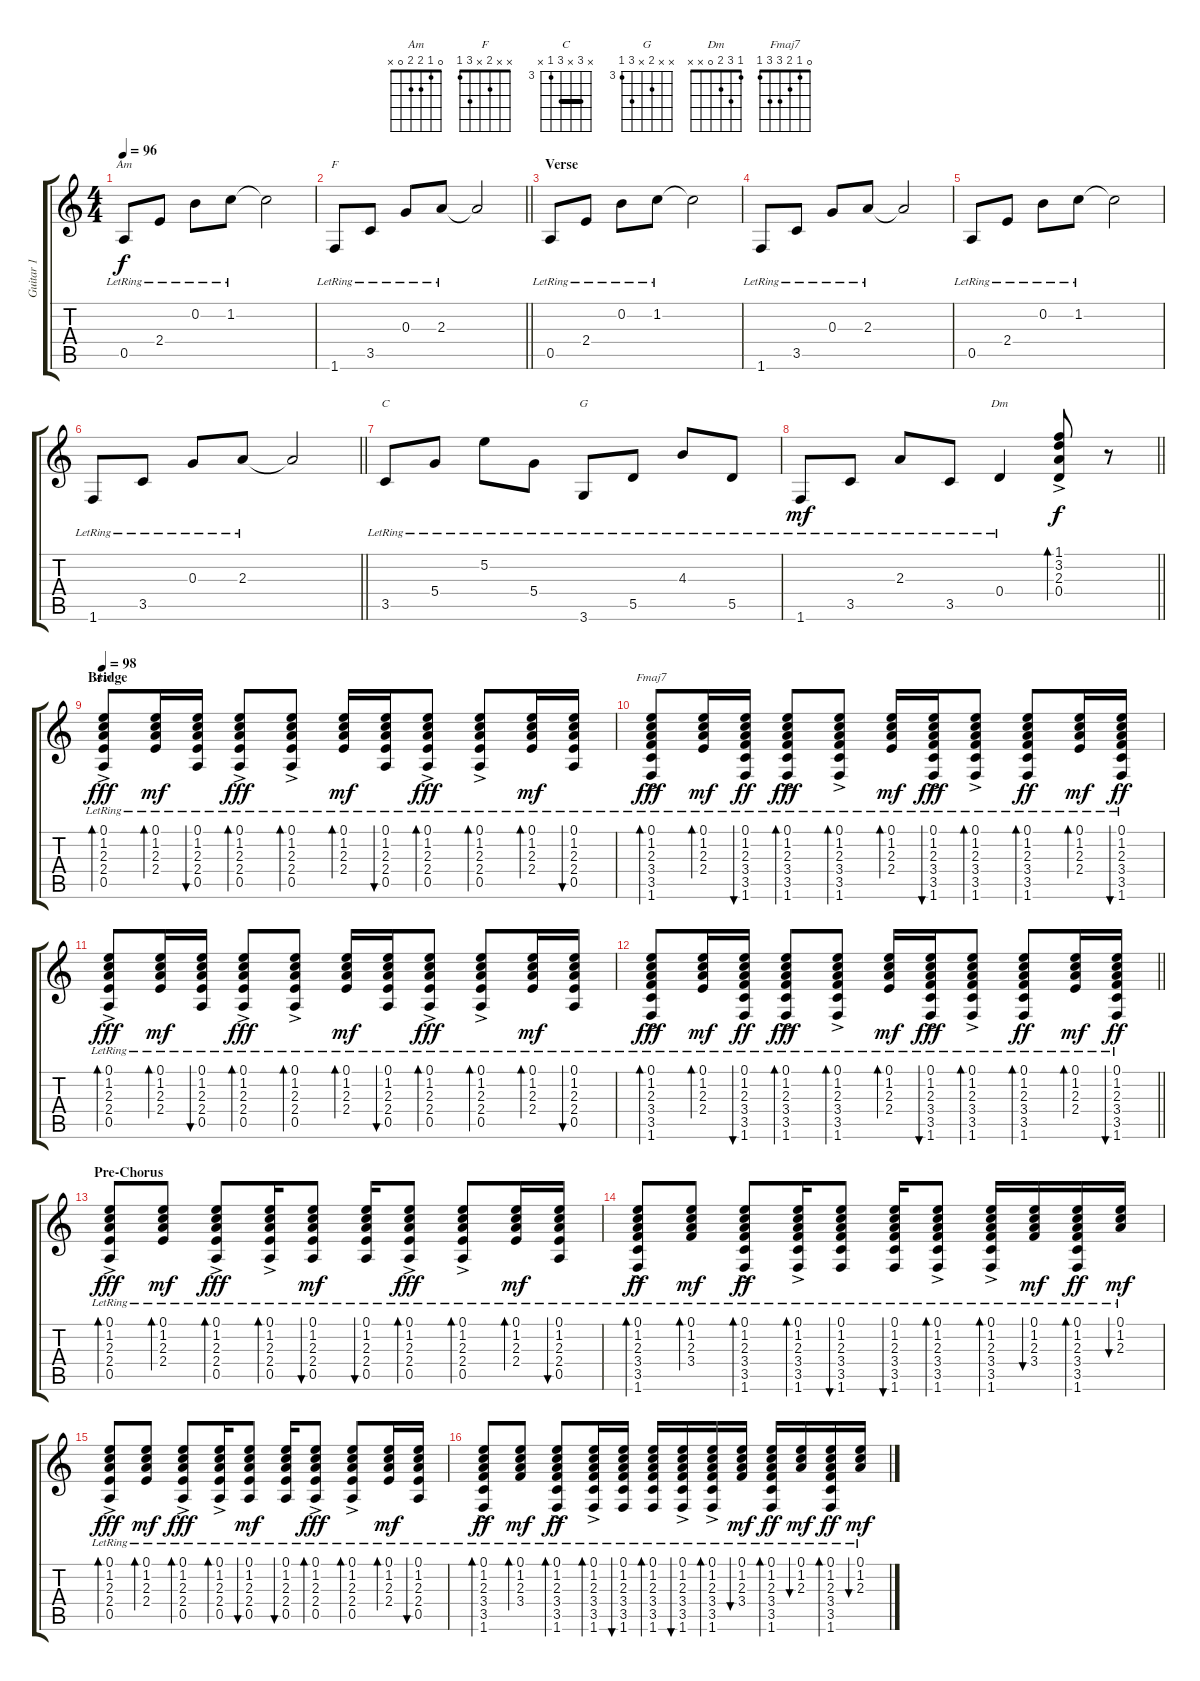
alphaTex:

\track ("Guitar 1" "Guitar 1") {instrument electricguitarclean}
\staff {score tabs}
\tuning (E4 B3 G3 D3 A2 E2) {hide}
\chord ("Am" x 1 x 2 0 x)
\chord ("F" x x 2 x 3 1)
\chord ("C" x 5 x 5 3 x) {firstfret 3 barre 5}
\chord ("G" x x 4 x 5 3) {firstfret 3}
\chord ("Dm" 1 3 2 0 x x)
\chord ("Am" 0 1 2 2 0 x)
\chord ("Fmaj7" 0 1 2 3 3 1)
\ts (4 4)
\tempo 96
\clef g2
\ks c
0.5{lr}.8{ch "Am" dy f} 2.4{lr}.8 0.2{lr}.8 1.2{lr}.8 1.2{t}.2 |
\barLineRight lightlight
1.6{lr}.8{ch "F"} 3.5{lr}.8 0.3{lr}.8 2.3{lr}.8 2.3{t}.2 |
\section ("" "Verse")
0.5{lr}.8 2.4{lr}.8 0.2{lr}.8 1.2{lr}.8 1.2{t}.2 |
1.6{lr}.8 3.5{lr}.8 0.3{lr}.8 2.3{lr}.8 2.3{t}.2 |
0.5{lr}.8 2.4{lr}.8 0.2{lr}.8 1.2{lr}.8 1.2{t}.2 |
\barLineRight lightlight
1.6{lr}.8 3.5{lr}.8 0.3{lr}.8 2.3{lr}.8 2.3{t}.2 |
3.5{lr}.8{ch "C"} 5.4{lr}.8 5.2{lr}.8 5.4{lr}.8 3.6{lr}.8{ch "G"} 5.5{lr}.8 4.3{lr}.8 5.5{lr}.8 |
\barLineRight lightlight
1.6{lr}.8{dy mf} 3.5{lr}.8 2.3{lr}.8 3.5{lr}.8 0.4{lr}.4{ch "Dm"} (1.1{ac} 3.2{ac} 2.3{ac} 0.4{ac}).8{bd 30 dy f} r.8 |
\section ("" "Bridge")
\tempo 98
(0.1{ac lr} 1.2{ac lr} 2.3{ac lr} 2.4{ac lr} 0.5{ac lr}).8{bd 30 ch "Am" dy fff volume 8} (0.1{lr} 1.2{lr} 2.3{lr} 2.4).16{bd 30 dy mf} (0.1{lr} 1.2{lr} 2.3{lr} 2.4{lr} 0.5{lr}).16{bu 30} (0.1{ac lr} 1.2{ac lr} 2.3{ac lr} 2.4{ac lr} 0.5{ac lr}).8{bd 30 dy fff} (0.1{ac lr} 1.2{ac lr} 2.3{ac lr} 2.4{ac lr} 0.5{ac lr}).8{bd 30} (0.1{lr} 1.2{lr} 2.3{lr} 2.4).16{bd 30 dy mf} (0.1{lr} 1.2{lr} 2.3{lr} 2.4{lr} 0.5{lr}).16{bu 30} (0.1{ac lr} 1.2{ac lr} 2.3{ac lr} 2.4{ac lr} 0.5{ac lr}).8{bd 30 dy fff} (0.1{ac lr} 1.2{ac lr} 2.3{ac lr} 2.4{ac lr} 0.5{ac lr}).8{bd 30} (0.1{lr} 1.2{lr} 2.3{lr} 2.4).16{bd 30 dy mf} (0.1{lr} 1.2{lr} 2.3{lr} 2.4{lr} 0.5{lr}).16{bu 30} |
(0.1{ac lr} 1.2{ac lr} 2.3{ac lr} 3.4{ac lr} 3.5{ac lr} 1.6{ac}).8{bd 30 ch "Fmaj7" dy fff} (0.1{lr} 1.2{lr} 2.3{lr} 2.4).16{bd 30 dy mf} (0.1{lr} 1.2{lr} 2.3{lr} 3.4{lr} 3.5{lr} 1.6).16{bu 30 dy ff} (0.1{ac lr} 1.2{ac lr} 2.3{ac lr} 3.4{ac lr} 3.5{ac lr} 1.6{ac}).8{bd 30 dy fff} (0.1{ac lr} 1.2{ac lr} 2.3{ac lr} 3.4{ac lr} 3.5{ac lr} 1.6{ac}).8{bd 30} (0.1{lr} 1.2{lr} 2.3{lr} 2.4).16{bd 30 dy mf} (0.1{ac lr} 1.2{ac lr} 2.3{ac lr} 3.4{ac lr} 3.5{ac lr} 1.6{ac}).16{bu 30 dy fff} (0.1{ac lr} 1.2{ac lr} 2.3{ac lr} 3.4{ac lr} 3.5{ac lr} 1.6{ac}).8{bd 30} (0.1{lr} 1.2{lr} 2.3{lr} 3.4{lr} 3.5{lr} 1.6).8{bd 30 dy ff} (0.1{lr} 1.2{lr} 2.3{lr} 2.4).16{bd 30 dy mf} (0.1{lr} 1.2{lr} 2.3{lr} 3.4{lr} 3.5{lr} 1.6).16{bu 30 dy ff} |
(0.1{ac lr} 1.2{ac lr} 2.3{ac lr} 2.4{ac lr} 0.5{ac lr}).8{bd 30 dy fff} (0.1{lr} 1.2{lr} 2.3{lr} 2.4).16{bd 30 dy mf} (0.1{lr} 1.2{lr} 2.3{lr} 2.4{lr} 0.5{lr}).16{bu 30} (0.1{ac lr} 1.2{ac lr} 2.3{ac lr} 2.4{ac lr} 0.5{ac lr}).8{bd 30 dy fff} (0.1{ac lr} 1.2{ac lr} 2.3{ac lr} 2.4{ac lr} 0.5{ac lr}).8{bd 30} (0.1{lr} 1.2{lr} 2.3{lr} 2.4).16{bd 30 dy mf} (0.1{lr} 1.2{lr} 2.3{lr} 2.4{lr} 0.5{lr}).16{bu 30} (0.1{ac lr} 1.2{ac lr} 2.3{ac lr} 2.4{ac lr} 0.5{ac lr}).8{bd 30 dy fff} (0.1{ac lr} 1.2{ac lr} 2.3{ac lr} 2.4{ac lr} 0.5{ac lr}).8{bd 30} (0.1{lr} 1.2{lr} 2.3{lr} 2.4).16{bd 30 dy mf} (0.1{lr} 1.2{lr} 2.3{lr} 2.4{lr} 0.5{lr}).16{bu 30} |
\barLineRight lightlight
(0.1{ac lr} 1.2{ac lr} 2.3{ac lr} 3.4{ac lr} 3.5{ac lr} 1.6{ac}).8{bd 30 dy fff} (0.1{lr} 1.2{lr} 2.3{lr} 2.4).16{bd 30 dy mf} (0.1{lr} 1.2{lr} 2.3{lr} 3.4{lr} 3.5{lr} 1.6).16{bu 30 dy ff} (0.1{ac lr} 1.2{ac lr} 2.3{ac lr} 3.4{ac lr} 3.5{ac lr} 1.6{ac}).8{bd 30 dy fff} (0.1{ac lr} 1.2{ac lr} 2.3{ac lr} 3.4{ac lr} 3.5{ac lr} 1.6{ac}).8{bd 30} (0.1{lr} 1.2{lr} 2.3{lr} 2.4).16{bd 30 dy mf} (0.1{ac lr} 1.2{ac lr} 2.3{ac lr} 3.4{ac lr} 3.5{ac lr} 1.6{ac}).16{bu 30 dy fff} (0.1{ac lr} 1.2{ac lr} 2.3{ac lr} 3.4{ac lr} 3.5{ac lr} 1.6{ac}).8{bd 30} (0.1{lr} 1.2{lr} 2.3{lr} 3.4{lr} 3.5{lr} 1.6).8{bd 30 dy ff} (0.1{lr} 1.2{lr} 2.3{lr} 2.4).16{bd 30 dy mf} (0.1{lr} 1.2{lr} 2.3{lr} 3.4{lr} 3.5{lr} 1.6).16{bu 30 dy ff} |
\section ("" "Pre-Chorus")
(0.1{ac lr} 1.2{ac lr} 2.3{ac lr} 2.4{ac lr} 0.5{ac lr}).8{bd 30 dy fff} (0.1{lr} 1.2{lr} 2.3{lr} 2.4).8{bd 30 dy mf} (0.1{ac lr} 1.2{ac lr} 2.3{ac lr} 2.4{ac lr} 0.5{ac lr}).8{bd 30 dy fff} (0.1{ac lr} 1.2{ac lr} 2.3{ac lr} 2.4{ac lr} 0.5{ac lr}).16{bd 30} (0.1{lr} 1.2{lr} 2.3{lr} 2.4 0.5).8{bu 30 dy mf} (0.1{lr} 1.2{lr} 2.3{lr} 2.4{lr} 0.5{lr}).16{bu 30} (0.1{ac lr} 1.2{ac lr} 2.3{ac lr} 2.4{ac lr} 0.5{ac lr}).8{bd 30 dy fff} (0.1{ac lr} 1.2{ac lr} 2.3{ac lr} 2.4{ac lr} 0.5{ac lr}).8{bd 30} (0.1{lr} 1.2{lr} 2.3{lr} 2.4).16{bd 30 dy mf} (0.1{lr} 1.2{lr} 2.3{lr} 2.4{lr} 0.5{lr}).16{bu 30} |
(0.1{ac lr} 1.2{ac lr} 2.3{ac lr} 3.4{ac lr} 3.5{ac lr} 1.6).8{bd 30 dy ff} (0.1{lr} 1.2{lr} 2.3{lr} 3.4).8{bd 30 dy mf} (0.1{ac lr} 1.2{ac lr} 2.3{ac lr} 3.4{ac lr} 3.5{ac lr} 1.6).8{bd 30 dy ff} (0.1{ac lr} 1.2{ac lr} 2.3{ac lr} 3.4{ac lr} 3.5{ac lr} 1.6).16{bd 30} (0.1{lr} 1.2{lr} 2.3{lr} 3.4 3.5 1.6).8{bu 30} (0.1{lr} 1.2{lr} 2.3{lr} 3.4{lr} 3.5{lr} 1.6).16{bu 30} (0.1{ac lr} 1.2{ac lr} 2.3{ac lr} 3.4{ac lr} 3.5{ac lr} 1.6).8{bd 30} (0.1{ac lr} 1.2{ac lr} 2.3{ac lr} 3.4{ac lr} 3.5{ac lr} 1.6).16{bd 30} (0.1{lr} 1.2{lr} 2.3{lr} 3.4{lr}).16{bu 30 dy mf} (0.1{lr} 1.2{lr} 2.3{lr} 3.4{lr} 3.5{lr} 1.6{lr}).16{bd 30 dy ff} (0.1{lr} 1.2{lr} 2.3{lr}).16{bu 30 dy mf} |
(0.1{ac lr} 1.2{ac lr} 2.3{ac lr} 2.4{ac lr} 0.5{ac lr}).8{bd 30 dy fff} (0.1{lr} 1.2{lr} 2.3{lr} 2.4).8{bd 30 dy mf} (0.1{ac lr} 1.2{ac lr} 2.3{ac lr} 2.4{ac lr} 0.5{ac lr}).8{bd 30 dy fff} (0.1{ac lr} 1.2{ac lr} 2.3{ac lr} 2.4{ac lr} 0.5{ac lr}).16{bd 30} (0.1{lr} 1.2{lr} 2.3{lr} 2.4 0.5).8{bu 30 dy mf} (0.1{lr} 1.2{lr} 2.3{lr} 2.4{lr} 0.5{lr}).16{bu 30} (0.1{ac lr} 1.2{ac lr} 2.3{ac lr} 2.4{ac lr} 0.5{ac lr}).8{bd 30 dy fff} (0.1{ac lr} 1.2{ac lr} 2.3{ac lr} 2.4{ac lr} 0.5{ac lr}).8{bd 30} (0.1{lr} 1.2{lr} 2.3{lr} 2.4).16{bd 30 dy mf} (0.1{lr} 1.2{lr} 2.3{lr} 2.4{lr} 0.5{lr}).16{bu 30} |
(0.1{ac lr} 1.2{ac lr} 2.3{ac lr} 3.4{ac lr} 3.5{ac lr} 1.6).8{bd 30 dy ff} (0.1{lr} 1.2{lr} 2.3{lr} 3.4).8{bd 30 dy mf} (0.1{ac lr} 1.2{ac lr} 2.3{ac lr} 3.4{ac lr} 3.5{ac lr} 1.6).8{bd 30 dy ff} (0.1{ac lr} 1.2{ac lr} 2.3{ac lr} 3.4{ac lr} 3.5{ac lr} 1.6).16{bd 60} (0.1{lr} 1.2{lr} 2.3{lr} 3.4 3.5 1.6).16{bu 30} (0.1{lr} 1.2{lr} 2.3{lr} 3.4{lr} 3.5{lr} 1.6).16{bd 60} (0.1{ac lr} 1.2{ac lr} 2.3{ac lr} 3.4{ac lr} 3.5{ac lr} 1.6).16{bu 60} (0.1{ac lr} 1.2{ac lr} 2.3{ac lr} 3.4{ac lr} 3.5{ac lr} 1.6).16{bd 30} (0.1{lr} 1.2{lr} 2.3{lr} 3.4{lr}).16{bu 30 dy mf} (0.1{lr} 1.2{lr} 2.3{lr} 3.4{lr} 3.5{lr} 1.6{lr}).16{bd 30 dy ff} (0.1{lr} 1.2{lr} 2.3{lr}).16{bu 30 dy mf} (0.1{lr} 1.2{lr} 2.3{lr} 3.4{lr} 3.5{lr} 1.6{lr}).16{bd 30 dy ff} (0.1{lr} 1.2{lr} 2.3{lr}).16{bu 30 dy mf}
